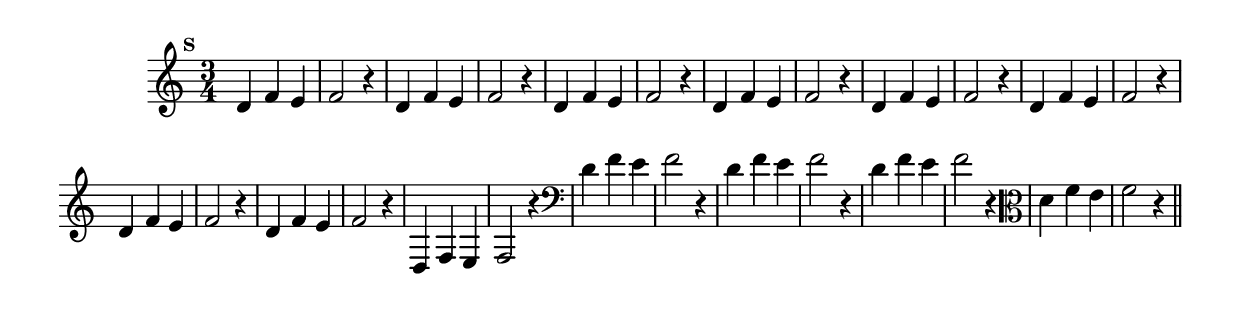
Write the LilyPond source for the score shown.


\version "2.14.2"

%\header { texidoc="Perguntas e Respostas"}

\relative c' {

  \override Staff.TimeSignature #'style = #'()
  \time 3/4 
  \override Score.BarNumber #'transparent = ##t
                                %\override Score.RehearsalMark #'font-family = #'roman
  \override Score.RehearsalMark #'font-size = #-2
  \override Score.BarNumber #'transparent = ##t
  \set Score.markFormatter = #format-mark-numbers

  \mark 18 

                                % CLARINETE

  \tag #'cl {
    d4 f e | f2 r4 
  }

                                % FLAUTA

  \tag #'fl {
    d4 f e | f2 r4 
  }

                                % OBOÉ

  \tag #'ob {
    d4 f e | f2 r4 
  }

                                % SAX ALTO

  \tag #'saxa {
    d4 f e | f2 r4 
  }

                                % SAX TENOR

  \tag #'saxt {
    d4 f e | f2 r4 
  }

                                % SAX GENES

  \tag #'saxg {
    d4 f e | f2 r4 
  }

                                % TROMPETE

  \tag #'tpt {
    d4 f e | f2 r4 
  }

                                % TROMPA

  \tag #'tpa {
    d4 f e | f2 r4 
  }

                          % TROMPA OP

  \tag #'tpaop {
    d,4 f e | f2 r4 
  }

                                % TROMBONE

  \tag #'tbn {
    \clef bass
    d'4 f e | f2 r4 
  }

                                % TUBA MIB

  \tag #'tbamib {
    \clef bass
    d4 f e | f2 r4 
  }

                                % TUBA SIB

  \tag #'tbasib {
    \clef bass
    d4 f e | f2 r4 
  }

                                % VIOLA

  \tag #'vla {
    \clef alto
    d4 f e | f2 r4 
  }

                                % FINAL

  \bar "||"

}
